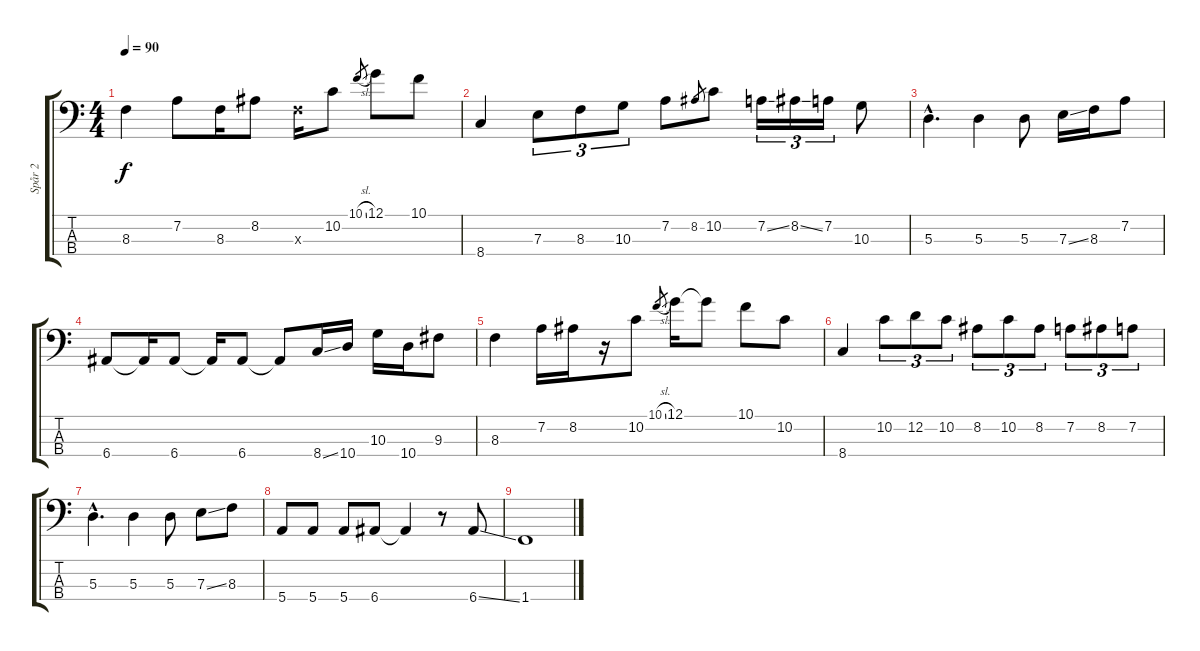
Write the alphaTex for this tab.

\track ("Spår 2" "Spår 2") {instrument electricbassfinger}
\staff {score tabs}
\tuning (G2 D2 A1 E1) {hide}
\ts (4 4)
\tempo 90
\clef f4
\ks c
8.3.4{dy f} 7.2.8 8.3.16 8.2.8 8.3{x}.16 10.2.8 10.1{sl}.8{gr} 12.1.8 10.1.8 |
8.4.4 7.3.8{tu (3 2)} 8.3.8{tu (3 2)} 10.3.8{tu (3 2)} 7.2.8 8.2.8{gr} 10.2.8 7.2{ss}.16{tu (3 2)} 8.2{ss}.16{tu (3 2)} 7.2.16{tu (3 2)} 10.3.8 |
5.3{hac}.4{d} 5.3.4 5.3.8 7.3{ss}.16 8.3.16 7.2.8 |
6.4.8 6.4{t}.16 6.4.8 6.4{t}.16 6.4.8 6.4{t}.8 8.4{ss}.16 10.4.16 10.3.16 10.4.16 9.3.8 |
8.3.4 7.2.16 8.2.16 r.16 10.2.8 10.1{sl}.8{gr} 12.1.16 12.1{t}.8 10.1.8 10.2.8 |
8.4.4 10.2.8{tu (3 2)} 12.2.8{tu (3 2)} 10.2.8{tu (3 2)} 8.2.8{tu (3 2)} 10.2.8{tu (3 2)} 8.2.8{tu (3 2)} 7.2.8{tu (3 2)} 8.2.8{tu (3 2)} 7.2.8{tu (3 2)} |
5.3{hac}.4{d} 5.3.4 5.3.8 7.3{ss}.8 8.3.8 |
5.4.8 5.4.8 5.4.8 6.4.8 6.4{t}.4 r.8 6.4{ss}.8 |
1.4.1
